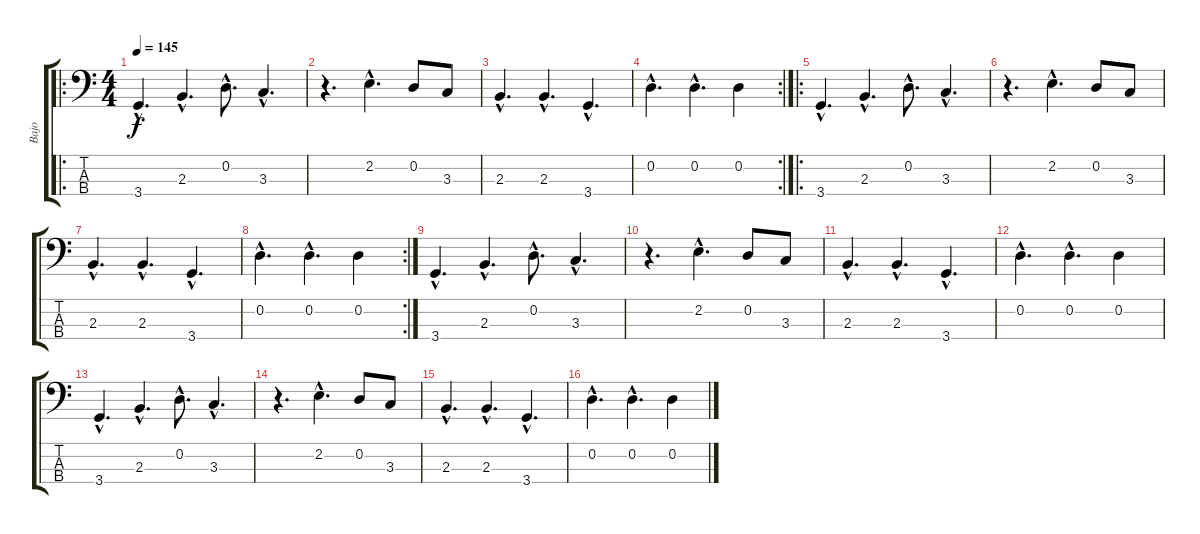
\track ("Bajo" "Bajo") {instrument electricbassfinger}
\staff {score tabs}
\tuning (G2 D2 A1 E1) {hide}
\ro
\ts (4 4)
\tempo 145
\clef f4
\ks c
3.4{hac}.4{d dy f instrument electricbassfinger} 2.3{hac}.4{d} 0.2{hac}.8{d} 3.3{hac}.4{d} |
r.4{d} 2.2{hac}.4{d} 0.2.8 3.3.8 |
2.3{hac}.4{d} 2.3{hac}.4{d} 3.4{hac}.4{d} |
\rc 2
0.2{hac}.4{d} 0.2{hac}.4{d} 0.2.4 |
\ro
3.4{hac}.4{d} 2.3{hac}.4{d} 0.2{hac}.8{d} 3.3{hac}.4{d} |
r.4{d} 2.2{hac}.4{d} 0.2.8 3.3.8 |
2.3{hac}.4{d} 2.3{hac}.4{d} 3.4{hac}.4{d} |
\rc 2
0.2{hac}.4{d} 0.2{hac}.4{d} 0.2.4 |
3.4{hac}.4{d} 2.3{hac}.4{d} 0.2{hac}.8{d} 3.3{hac}.4{d} |
r.4{d} 2.2{hac}.4{d} 0.2.8 3.3.8 |
2.3{hac}.4{d} 2.3{hac}.4{d} 3.4{hac}.4{d} |
0.2{hac}.4{d} 0.2{hac}.4{d} 0.2.4 |
3.4{hac}.4{d} 2.3{hac}.4{d} 0.2{hac}.8{d} 3.3{hac}.4{d} |
r.4{d} 2.2{hac}.4{d} 0.2.8 3.3.8 |
2.3{hac}.4{d} 2.3{hac}.4{d} 3.4{hac}.4{d} |
0.2{hac}.4{d} 0.2{hac}.4{d} 0.2.4
